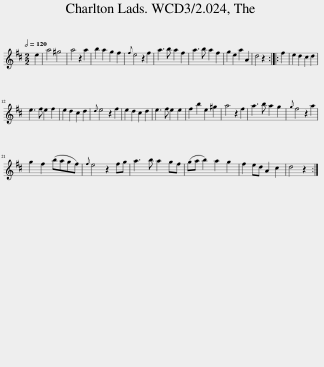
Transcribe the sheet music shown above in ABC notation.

X:1
L:1/8
Q:1/2=120
M:2/2
I:linebreak $
K:D
V:1 treble
V:1
 e2 | a4 ^g4 | a4 z2 a2 | b2 a2 g2 f2 |{f} e4 z2 f2 | %5
 a3 b a2 f2 | a3 b a2 f2 | g2 e2 a2 A2 | d4 z2 :: f2 | %10
 e2 d2 c2 d2 |$ e3 f e2 f2 | e2 d2 c2 d2 |{d} e4 z2 f2 | e2 d2 c2 d2 | %15
 e3 f e2 e2 | f2 b2 e2 ^g2 | a4 z2 f2 | a3 b a2 g2 |{g} f4 z2 a2 |$ %20
 g2 f2 (bagf) |{f} e4 z2 fg | a3 b a2 gf | (ga b2) a2 g2 | f2 ed A2 c2 | %25
 d4 z2 :| %26
